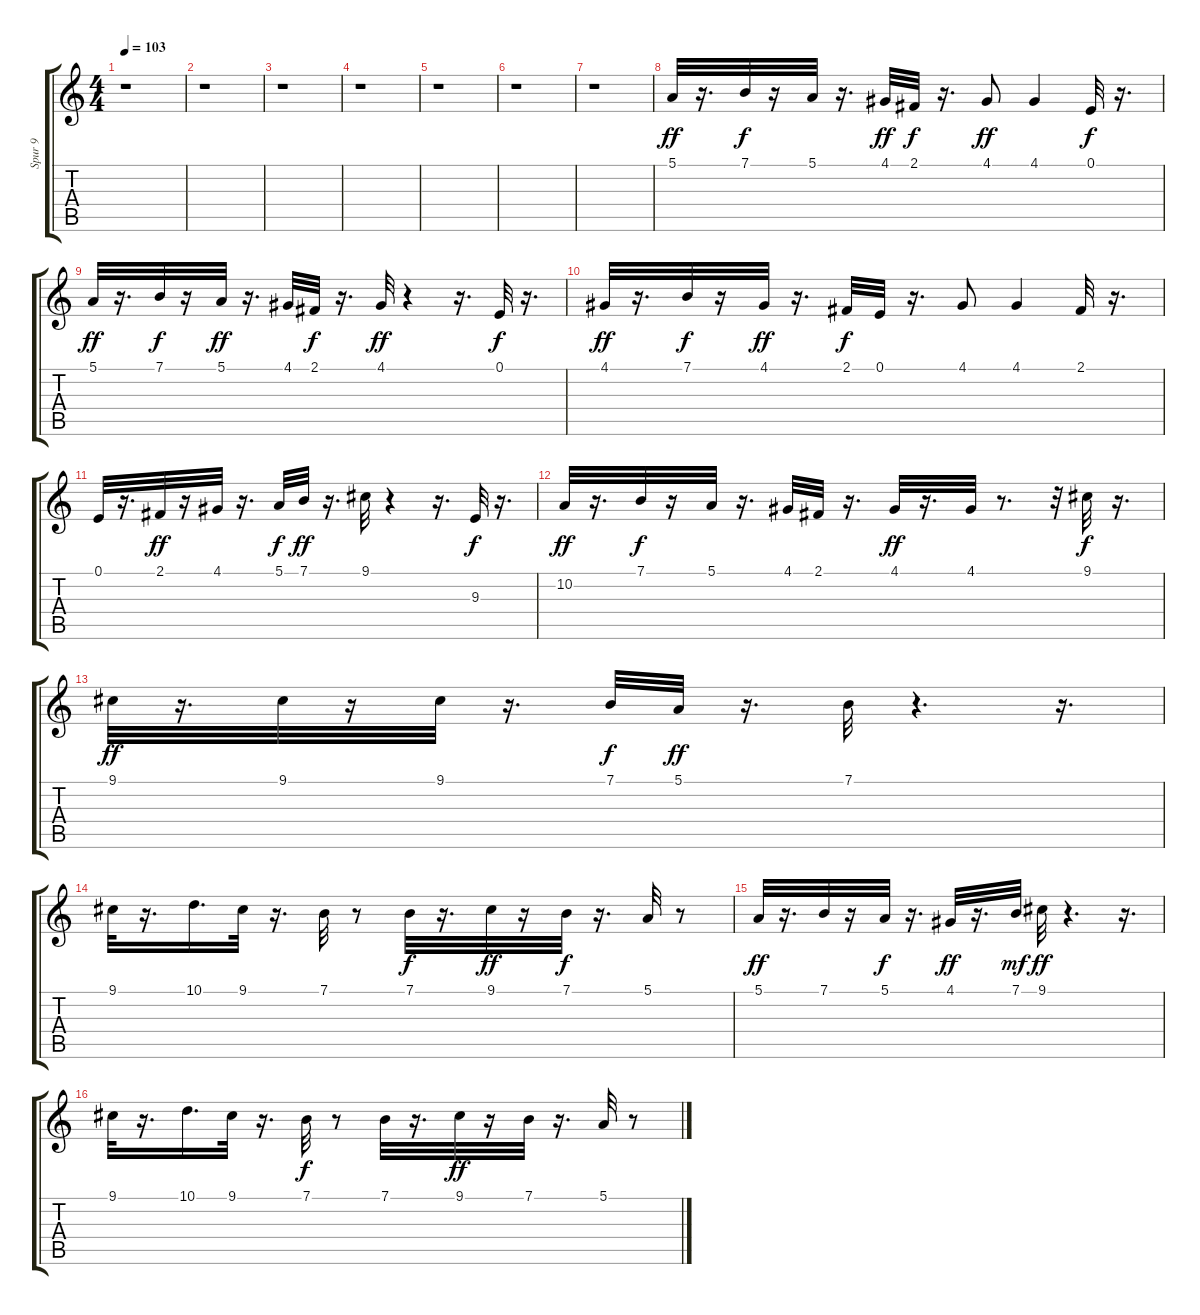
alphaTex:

\track ("Spur 9" "Spur 9") {instrument pizzicatostrings}
\staff {score tabs}
\tuning (E4 B3 G3 D3 A2 E2) {hide}
\ts (4 4)
\tempo 103
\clef g2
\ks c
r.1{dy ff} |
r.1 |
r.1 |
r.1 |
r.1 |
r.1 |
r.1 |
5.1.32 r.16{d} 7.1.32{dy f} r.16 5.1.32 r.16{d} 4.1.32{dy ff} 2.1.32{dy f} r.16{d} 4.1.8{dy ff} 4.1.4 0.1.32{dy f} r.16{d} |
5.1.32{dy ff} r.16{d} 7.1.32{dy f} r.16 5.1.32{dy ff} r.16{d} 4.1.32 2.1.32{dy f} r.16{d} 4.1.32{dy ff} r.4 r.16{d} 0.1.32{dy f} r.16{d} |
4.1.32{dy ff} r.16{d} 7.1.32{dy f} r.16 4.1.32{dy ff} r.16{d} 2.1.32{dy f} 0.1.32 r.16{d} 4.1.8 4.1.4 2.1.32 r.16{d} |
0.1.32 r.16{d} 2.1.32{dy ff} r.16 4.1.32 r.16{d} 5.1.32{dy f} 7.1.32{dy ff} r.16{d} 9.1.32 r.4 r.16{d} 9.3.32{dy f} r.16{d} |
10.2.32{dy ff} r.16{d} 7.1.32{dy f} r.16 5.1.32 r.16{d} 4.1.32 2.1.32 r.16{d} 4.1.32{dy ff} r.16{d} 4.1.32 r.8{d} r.32 9.1.32{dy f} r.16{d} |
9.1.32{dy ff} r.16{d} 9.1.32 r.16 9.1.32 r.16{d} 7.1.32{dy f} 5.1.32{dy ff} r.16{d} 7.1.32 r.4{d} r.16{d} |
9.1.32 r.16{d} 10.1.16{d} 9.1.32 r.16{d} 7.1.32 r.8 7.1.32{dy f} r.16{d} 9.1.32{dy ff} r.16 7.1.32{dy f} r.16{d} 5.1.32 r.8 |
5.1.32{dy ff} r.16{d} 7.1.32 r.16 5.1.32{dy f} r.16{d} 4.1.32{dy ff} r.16{d} 7.1.32{dy mf} 9.1.32{dy ff} r.4{d} r.16{d} |
9.1.32 r.16{d} 10.1.16{d} 9.1.32 r.16{d} 7.1.32{dy f} r.8 7.1.32 r.16{d} 9.1.32{dy ff} r.16 7.1.32 r.16{d} 5.1.32 r.8
